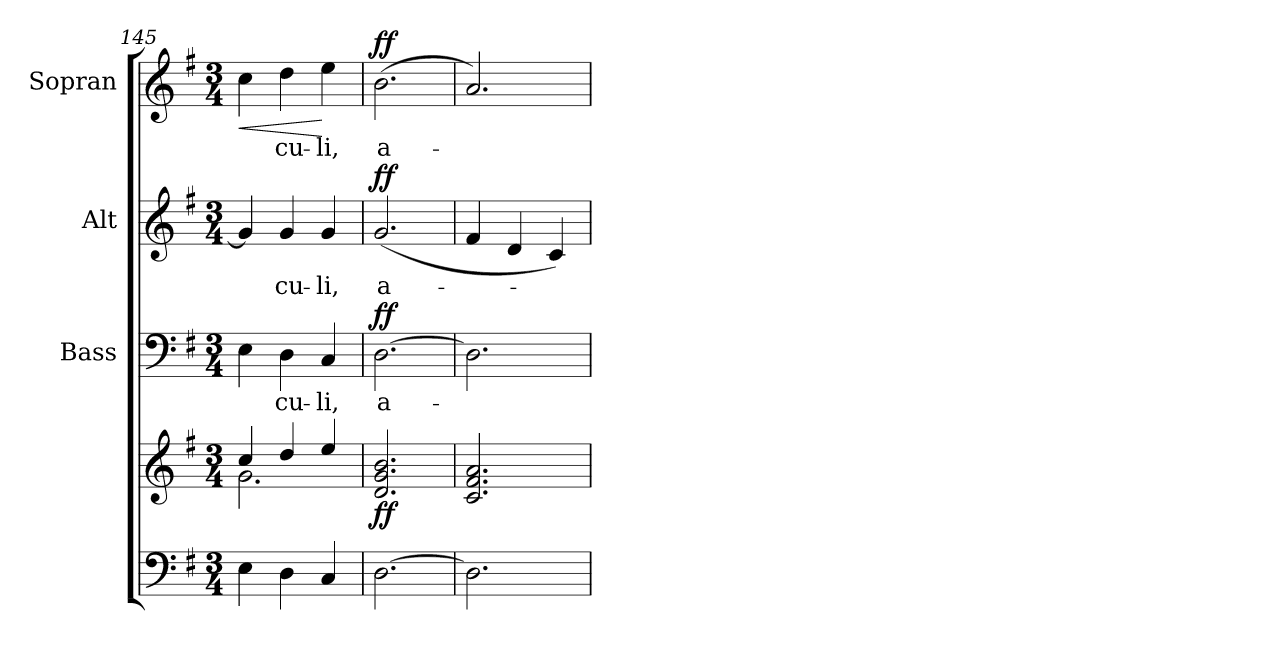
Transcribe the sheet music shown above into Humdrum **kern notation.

**kern	**kern	**dynam	**kern	**text	**dynam	**kern	**text	**dynam	**kern	**text	**dynam
*part4	*part4	*part4	*part3	*part3	*part3	*part2	*part2	*part2	*part1	*part1	*part1
*staff5	*staff4	*staff4/5	*staff3	*staff3	*staff3	*staff2	*staff2	*staff2	*staff1	*staff1	*staff1
*	*	*	*I"Bass	*	*	*I"Alt	*	*	*I"Sopran	*	*
*	*	*	*I'B.	*	*	*I'A.	*	*	*I'S.	*	*
*clefF4	*clefG2	*	*clefF4	*	*	*clefG2	*	*	*clefG2	*	*
*k[f#]	*k[f#]	*	*k[f#]	*	*	*k[f#]	*	*	*k[f#]	*	*
*G:	*G:	*	*G:	*	*	*G:	*	*	*G:	*	*
*M3/4	*M3/4	*	*M3/4	*	*	*M3/4	*	*	*M3/4	*	*
=145	=145	=145	=145	=145	=145	=145	=145	=145	=145	=145	=145
*	*^	*	*	*	*	*	*	*	*	*	*
!	!	!	!	!	!	!	!	!	!	!	!	!LO:HP:b
4E\	4cc/	2.g\	.	4E\	.	.	4g/]	.	.	4cc\	.	<
!	!	!	!	!	!LO:LY:b	!	!	!LO:LY:b	!	!	!LO:LY:b	!
4D\	4dd/	.	.	4D\	-cu-	.	4g/	-cu-	.	4dd\	-cu-	.
!	!	!	!	!	!LO:LY:b	!	!	!LO:LY:b	!	!	!LO:LY:b	!
4C/	4ee/	.	.	4C/	-li,	.	4g/	-li,	.	4ee\	-li,	[
*	*v	*v	*	*	*	*	*	*	*	*	*	*
=146	=146	=146	=146	=146	=146	=146	=146	=146	=146	=146	=146
!	!	!LO:DY:b	!	!LO:LY:b	!LO:DY:a	!	!LO:LY:b	!LO:DY:a	!	!LO:LY:b	!LO:DY:a
[2.D\	2.d/ 2.g/ 2.b/	ff	[2.D\	a-	ff	(<2.g/	a-	ff	(>2.b\	a-	ff
=147	=147	=147	=147	=147	=147	=147	=147	=147	=147	=147	=147
2.D\]	2.c/ 2.f#/ 2.a/	.	2.D\]	.	.	4f#/	.	.	2.a/)	.	.
.	.	.	.	.	.	4d/	.	.	.	.	.
.	.	.	.	.	.	4c/)	.	.	.	.	.
=	=	=	=	=	=	=	=	=	=	=	=
*-	*-	*-	*-	*-	*-	*-	*-	*-	*-	*-	*-
